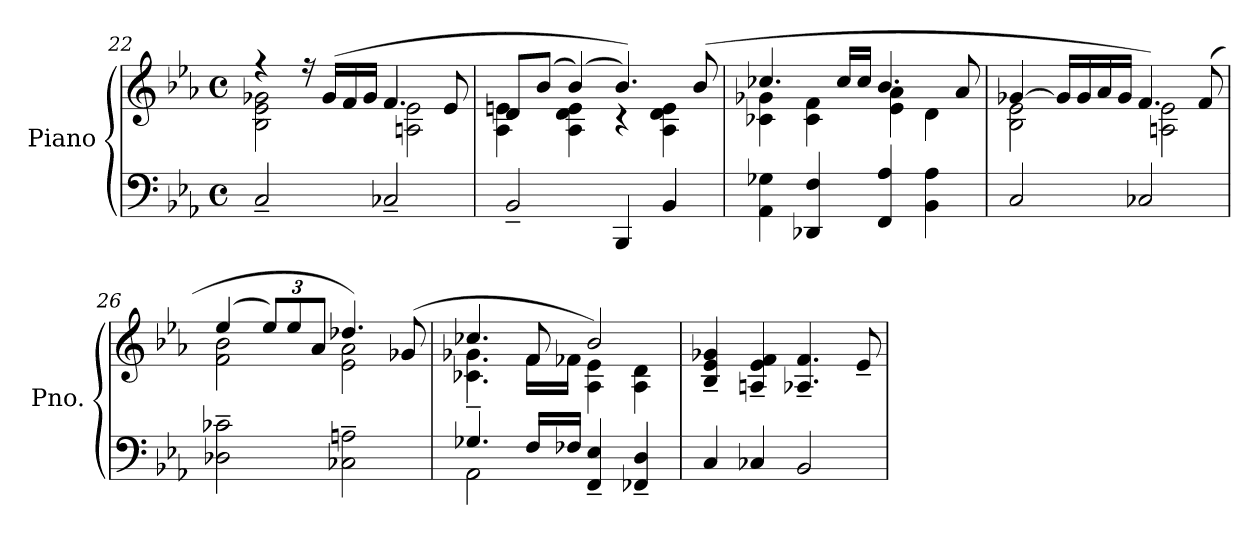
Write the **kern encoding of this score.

**kern	**kern
*part1	*part1
*staff2	*staff1
*I"Piano	*
*I'Pno.	*
!!LO:LB:g=z
*clefF4	*clefG2
*k[b-e-a-]	*k[b-e-a-]
*M4/4	*M4/4
*met(c)	*met(c)
=22	=22
*	*^
2C~/	4r	2B-\ 2e-\ 2g-X\
.	16r	.
.	(>16g-/LL	.
.	16f/	.
.	16g-/JJ	.
2C-X~/	4.f/	2An\ 2e-\
.	8e-/	.
=23	=23	=23
2BB-~/	8d/L	4A-\ 4en\
.	(>8b-/J	.
.	(<4b-/)	4A-\ 4d\ 4e\
4BBB-/	4.b-/))	4r
4BB-/	.	4A-\ 4d\ 4e\
.	(>8b-/	.
=24	=24	=24
4AA-\ 4G-X\	4.cc-X/	4c-X\ 4g-X\
4DD-X/ 4F/	.	4c-\ 4f\
.	16cc-/LL	.
.	16cc-/JJ	.
4FF/ 4A-/	4.b-/	4e-\ 4a-\
4BB-\ 4A-\	.	4d\
.	8a-/	.
=25	=25	=25
2C/	[4g-X/	2B-\ 2e-\
.	16g-/LL]	.
.	16g-/	.
.	16a-/	.
.	16g-/JJ	.
2C-X/	4.f/)	2An\ 2e-\
.	(>8f/	.
!!LO:LB:g=z	!!
=26	=26	=26
2D-X\~ 2c-X\~	(>4ee-/	2f\ 2b-\
*	*Xbrackettup	*
.	12ee-/L)	.
.	12ee-/	.
.	12a-/J	.
2C-X\~ 2An\~	4.dd-X/)	2e-\ 2a-\
.	(>8g-X/	.
=27	=27	=27
*^	*	*
4.G-X~/	2AA-\	4.cc-X/	4.c-X\ 4.g-X\
16F/LL	.	8f/	16f\LL
16F-X/JJ	.	.	16f-X\JJ
4FF/~ 4E-/~	2ryy	2b-/)	4A-\ 4e-\
4FF-X/~ 4D/~	.	.	4A-\ 4d\
*v	*v	*	*
=28	=28	=28
!	!LO:TX:t=(to solos)	!
*	*v	*v
4C/	4B-/~ 4e-/~ 4g-X/~
4C-X/	4An/~ 4e-/~ 4f/~
2BB-/	4.A-X/~ 4.f/~
.	8e-~/
=	=
*-	*-
